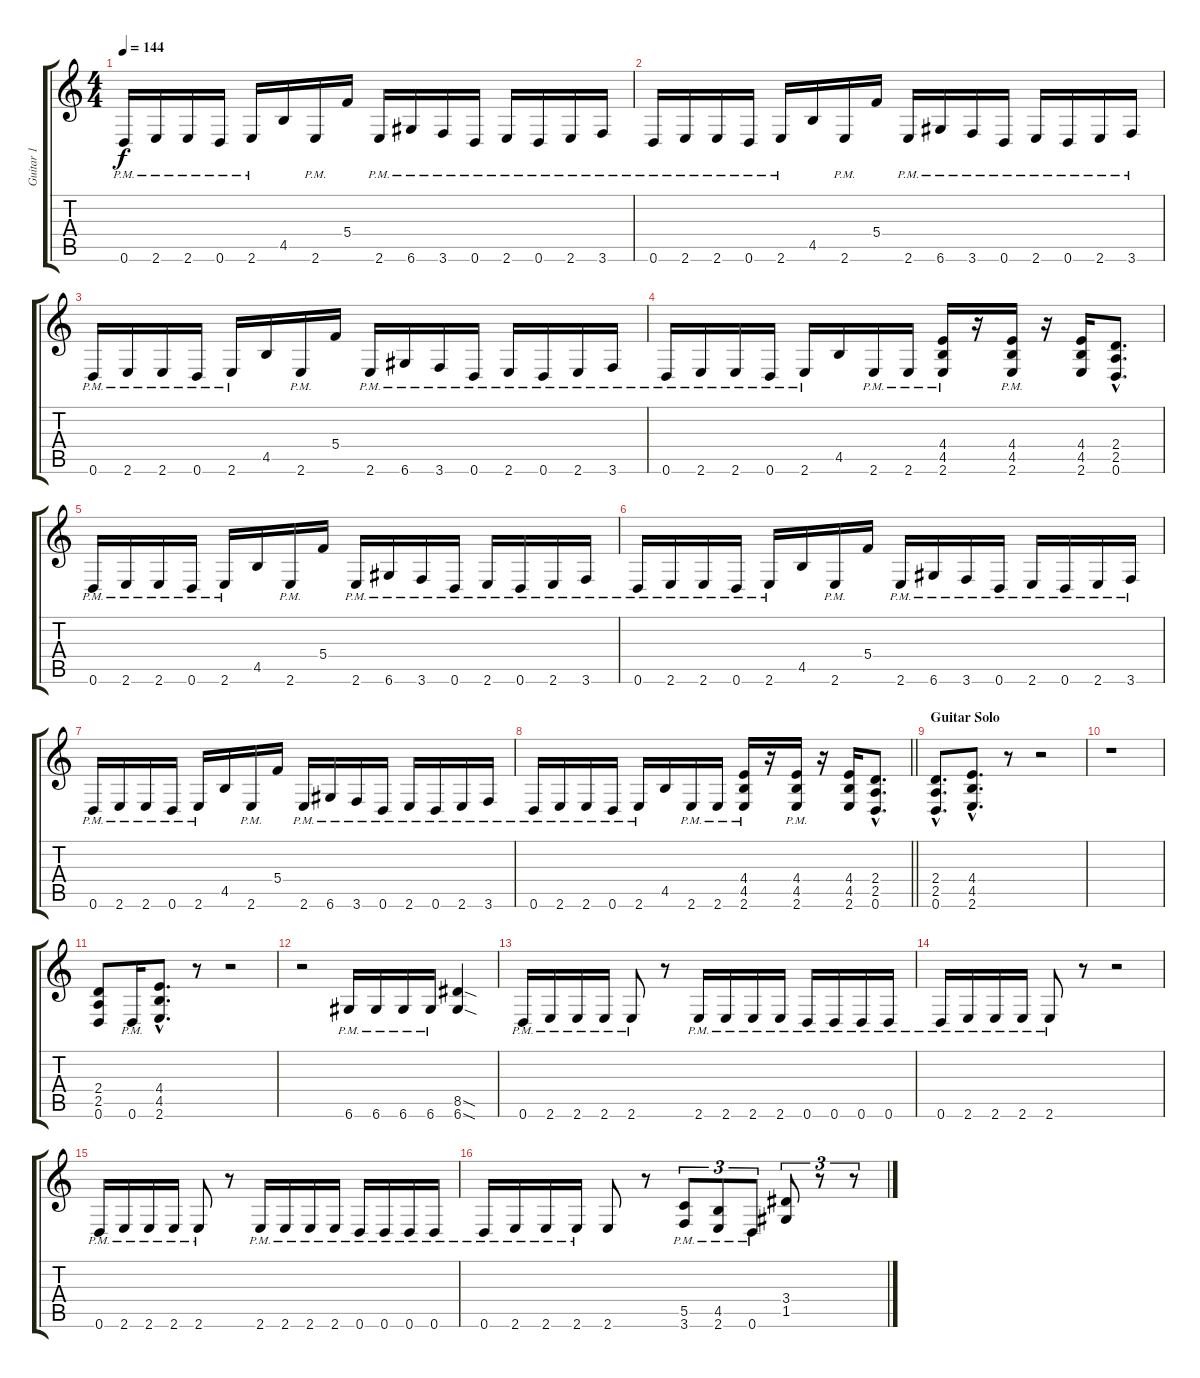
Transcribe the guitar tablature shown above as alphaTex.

\track ("Guitar 1" "Guitar 1") {instrument distortionguitar}
\staff {score tabs}
\tuning (D4 A3 F3 C3 G2 D2) {hide}
\ts (4 4)
\tempo 144
\clef g2
\ks c
0.6{pm}.16{dy f} 2.6{pm}.16 2.6{pm}.16 0.6{pm}.16 2.6{pm}.16 4.5.16 2.6{pm}.16 5.4.16 2.6{pm}.16 6.6{pm}.16 3.6{pm}.16 0.6{pm}.16 2.6{pm}.16 0.6{pm}.16 2.6{pm}.16 3.6{pm}.16 |
0.6{pm}.16 2.6{pm}.16 2.6{pm}.16 0.6{pm}.16 2.6{pm}.16 4.5.16 2.6{pm}.16 5.4.16 2.6{pm}.16 6.6{pm}.16 3.6{pm}.16 0.6{pm}.16 2.6{pm}.16 0.6{pm}.16 2.6{pm}.16 3.6{pm}.16 |
0.6{pm}.16 2.6{pm}.16 2.6{pm}.16 0.6{pm}.16 2.6{pm}.16 4.5.16 2.6{pm}.16 5.4.16 2.6{pm}.16 6.6{pm}.16 3.6{pm}.16 0.6{pm}.16 2.6{pm}.16 0.6{pm}.16 2.6{pm}.16 3.6{pm}.16 |
0.6{pm}.16 2.6{pm}.16 2.6{pm}.16 0.6{pm}.16 2.6{pm}.16 4.5.16 2.6{pm}.16 2.6{pm}.16 (4.4{pm} 4.5{pm} 2.6{pm}).16 r.16 (4.4{pm} 4.5{pm} 2.6{pm}).16 r.16 (4.4 4.5 2.6).16 (2.4{hac} 2.5{hac} 0.6{hac}).8{d} |
0.6{pm}.16 2.6{pm}.16 2.6{pm}.16 0.6{pm}.16 2.6{pm}.16 4.5.16 2.6{pm}.16 5.4.16 2.6{pm}.16 6.6{pm}.16 3.6{pm}.16 0.6{pm}.16 2.6{pm}.16 0.6{pm}.16 2.6{pm}.16 3.6{pm}.16 |
0.6{pm}.16 2.6{pm}.16 2.6{pm}.16 0.6{pm}.16 2.6{pm}.16 4.5.16 2.6{pm}.16 5.4.16 2.6{pm}.16 6.6{pm}.16 3.6{pm}.16 0.6{pm}.16 2.6{pm}.16 0.6{pm}.16 2.6{pm}.16 3.6{pm}.16 |
0.6{pm}.16 2.6{pm}.16 2.6{pm}.16 0.6{pm}.16 2.6{pm}.16 4.5.16 2.6{pm}.16 5.4.16 2.6{pm}.16 6.6{pm}.16 3.6{pm}.16 0.6{pm}.16 2.6{pm}.16 0.6{pm}.16 2.6{pm}.16 3.6{pm}.16 |
\barLineRight lightlight
0.6{pm}.16 2.6{pm}.16 2.6{pm}.16 0.6{pm}.16 2.6{pm}.16 4.5.16 2.6{pm}.16 2.6{pm}.16 (4.4{pm} 4.5{pm} 2.6{pm}).16 r.16 (4.4{pm} 4.5{pm} 2.6{pm}).16 r.16 (4.4 4.5 2.6).16 (2.4{hac} 2.5{hac} 0.6{hac}).8{d} |
\section ("" "Guitar Solo")
(2.4{hac} 2.5{hac} 0.6{hac}).8{d} (4.4{hac} 4.5{hac} 2.6{hac}).8{d} r.8 r.2 |
r.1 |
(2.4 2.5 0.6).8 0.6{pm}.16 (4.4{hac} 4.5{hac} 2.6{hac}).8{d} r.8 r.2 |
r.2 6.6{pm}.16 6.6{pm}.16 6.6{pm}.16 6.6{pm}.16 (8.5{sod} 6.6{sod}).4 |
0.6{pm}.16 2.6{pm}.16 2.6{pm}.16 2.6{pm}.16 2.6{pm}.8 r.8 2.6{pm}.16 2.6{pm}.16 2.6{pm}.16 2.6{pm}.16 0.6{pm}.16 0.6{pm}.16 0.6{pm}.16 0.6{pm}.16 |
0.6{pm}.16 2.6{pm}.16 2.6{pm}.16 2.6{pm}.16 2.6{pm}.8 r.8 r.2 |
0.6{pm}.16 2.6{pm}.16 2.6{pm}.16 2.6{pm}.16 2.6{pm}.8 r.8 2.6{pm}.16 2.6{pm}.16 2.6{pm}.16 2.6{pm}.16 0.6{pm}.16 0.6{pm}.16 0.6{pm}.16 0.6{pm}.16 |
0.6{pm}.16 2.6{pm}.16 2.6{pm}.16 2.6{pm}.16 2.6.8 r.8 (5.5{pm} 3.6{pm}).8{tu (3 2)} (4.5{pm} 2.6{pm}).8{tu (3 2)} 0.6{pm}.8{tu (3 2)} (3.4 1.5).8{tu (3 2)} r.8{tu (3 2)} r.8{tu (3 2)}
